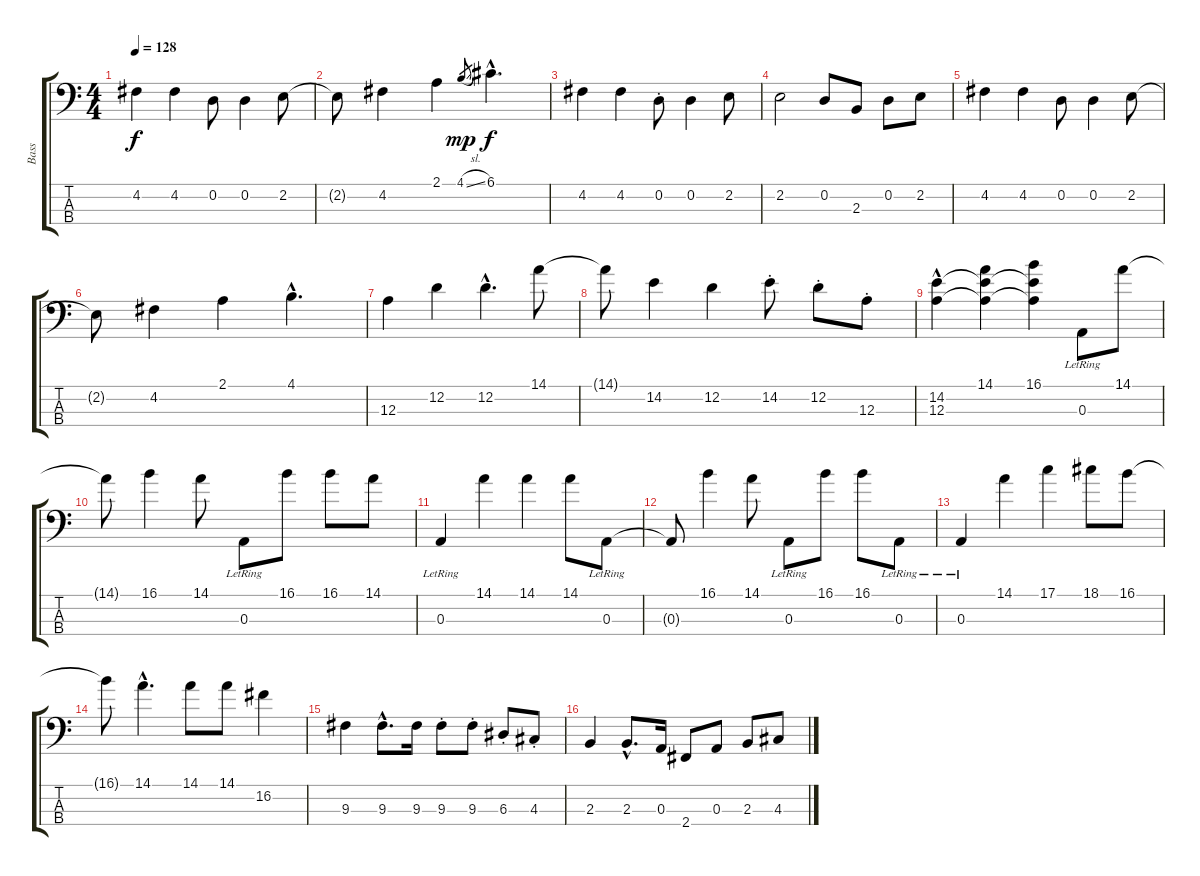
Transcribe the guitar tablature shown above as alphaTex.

\track ("Bass" "Bass") {instrument electricbassfinger}
\staff {score tabs}
\tuning (G2 D2 A1 E1) {hide}
\ts (4 4)
\tempo 128
\clef f4
\ks c
4.2.4{dy f} 4.2.4 0.2.8 0.2.4 2.2.8 |
2.2{t}.8 4.2.4 2.1.4 4.1{sl}.8{gr dy mp} 6.1{hac}.4{d dy f} |
4.2.4 4.2.4 0.2{st}.8 0.2.4 2.2.8 |
2.2.2 0.2.8 2.3.8 0.2.8 2.2.8 |
4.2.4 4.2.4 0.2.8 0.2.4 2.2.8 |
2.2{t}.8 4.2.4 2.1.4 4.1{hac}.4{d} |
12.3.4 12.2.4 12.2{hac}.4{d} 14.1.8 |
14.1{t}.8 14.2.4 12.2.4 14.2{st}.8 12.2{st}.8 12.3{st}.8 |
(14.2{hac} 12.3).4 (14.1 14.2{t} 12.3{t}).4 (16.1 14.2{t} 12.3{t}).4 0.3{lr}.8 14.1.8 |
14.1{t}.8 16.1.4 14.1.8 0.3{lr}.8 16.1.8 16.1.8 14.1.8 |
0.3{lr}.4 14.1.4 14.1.4 14.1.8 0.3{lr}.8 |
0.3{t}.8 16.1.4 14.1.8 0.3{lr}.8 16.1.8 16.1.8 0.3{lr}.8 |
0.3{lr}.4 14.1.4 17.1.4 18.1.8 16.1.8 |
16.1{t}.8 14.1{hac}.4{d} 14.1.8 14.1.8 16.2.4 |
9.3.4 9.3{hac}.8{d} 9.3.16 9.3{st}.8 9.3{st}.8 6.3{st}.8 4.3{st}.8 |
2.3.4 2.3{hac}.8{d} 0.3.16 2.4.8 0.3.8 2.3.8 4.3.8
